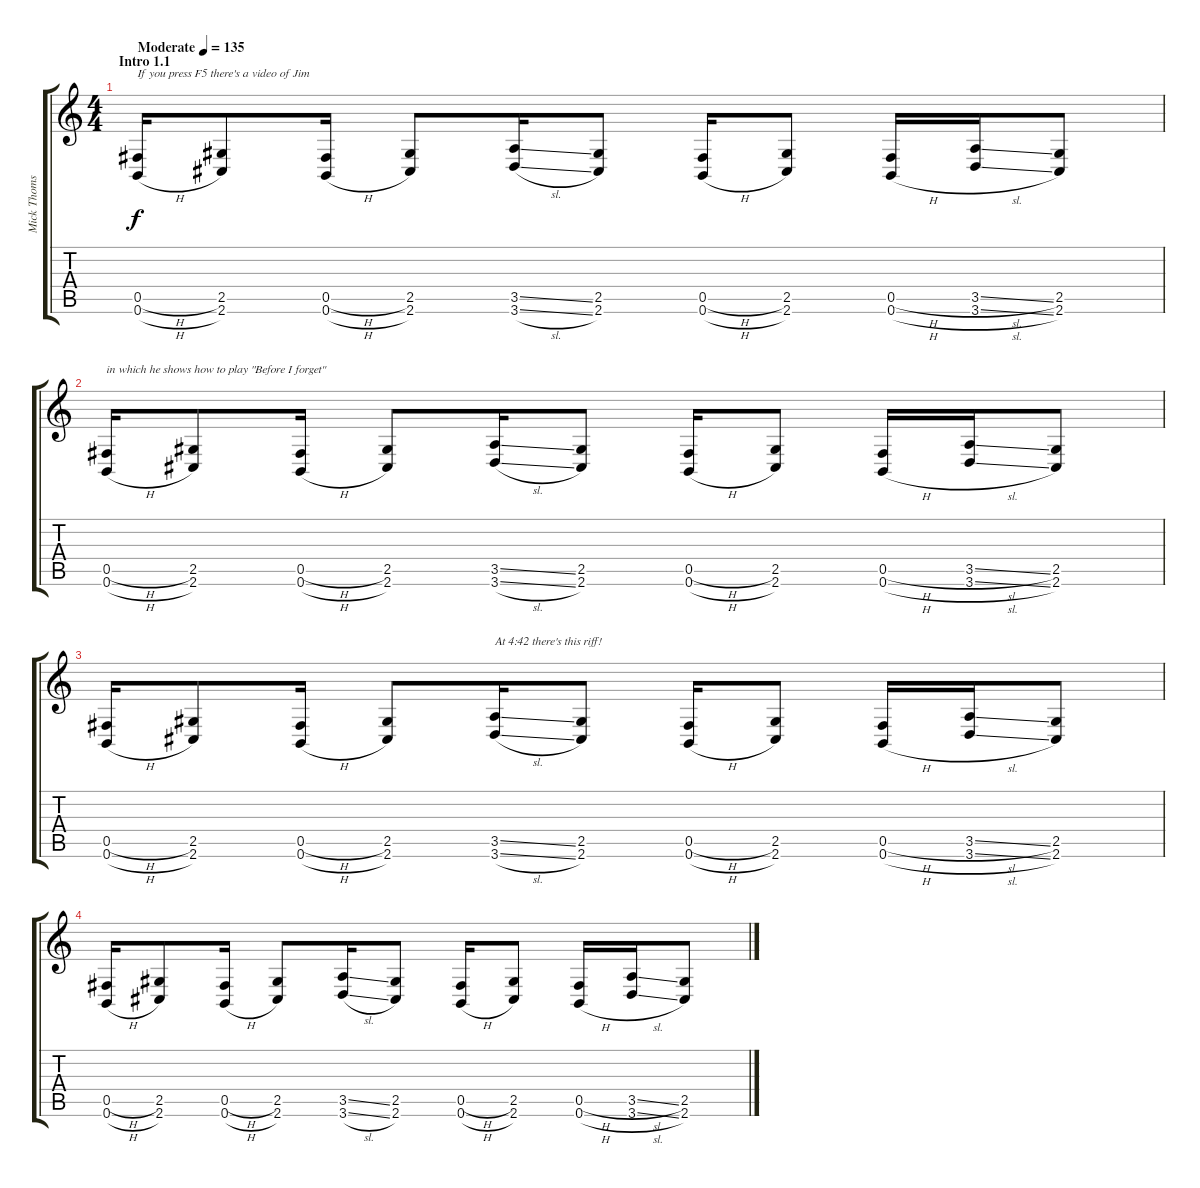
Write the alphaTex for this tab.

\track ("Mick Thomson" "Mick Thoms") {instrument distortionguitar}
\staff {score tabs}
\tuning (Db4 Ab3 E3 B2 Gb2 B1) {hide}
\ts (4 4)
\section ("" "Intro 1.1")
\tempo (135 "Moderate")
\clef g2
\ks c
(0.5{h} 0.6{h}).16{txt "If you press F5 there's a video of Jim" dy f volume 10 instrument distortionguitar} (2.5 2.6).8 (0.5{h} 0.6{h}).16 (2.5 2.6).8 (3.5{ss} 3.6{sl}).16 (2.5 2.6).8 (0.5{h} 0.6{h}).16 (2.5 2.6).8 (0.5{h} 0.6{h}).16 (3.5{sl} 3.6{sl}).16 (2.5 2.6).8 |
(0.5{h} 0.6{h}).16{txt "in which he shows how to play \"Before I forget\""} (2.5 2.6).8 (0.5{h} 0.6{h}).16 (2.5 2.6).8 (3.5{ss} 3.6{sl}).16 (2.5 2.6).8 (0.5{h} 0.6{h}).16 (2.5 2.6).8 (0.5{h} 0.6{h}).16 (3.5{sl} 3.6{sl}).16 (2.5 2.6).8 |
(0.5{h} 0.6{h}).16 (2.5 2.6).8 (0.5{h} 0.6{h}).16 (2.5 2.6).8 (3.5{ss} 3.6{sl}).16{txt "At 4:42 there's this riff!"} (2.5 2.6).8 (0.5{h} 0.6{h}).16 (2.5 2.6).8 (0.5{h} 0.6{h}).16 (3.5{sl} 3.6{sl}).16 (2.5 2.6).8 |
(0.5{h} 0.6{h}).16 (2.5 2.6).8 (0.5{h} 0.6{h}).16 (2.5 2.6).8 (3.5{ss} 3.6{sl}).16 (2.5 2.6).8 (0.5{h} 0.6{h}).16 (2.5 2.6).8 (0.5{h} 0.6{h}).16 (3.5{sl} 3.6{sl}).16 (2.5 2.6).8
